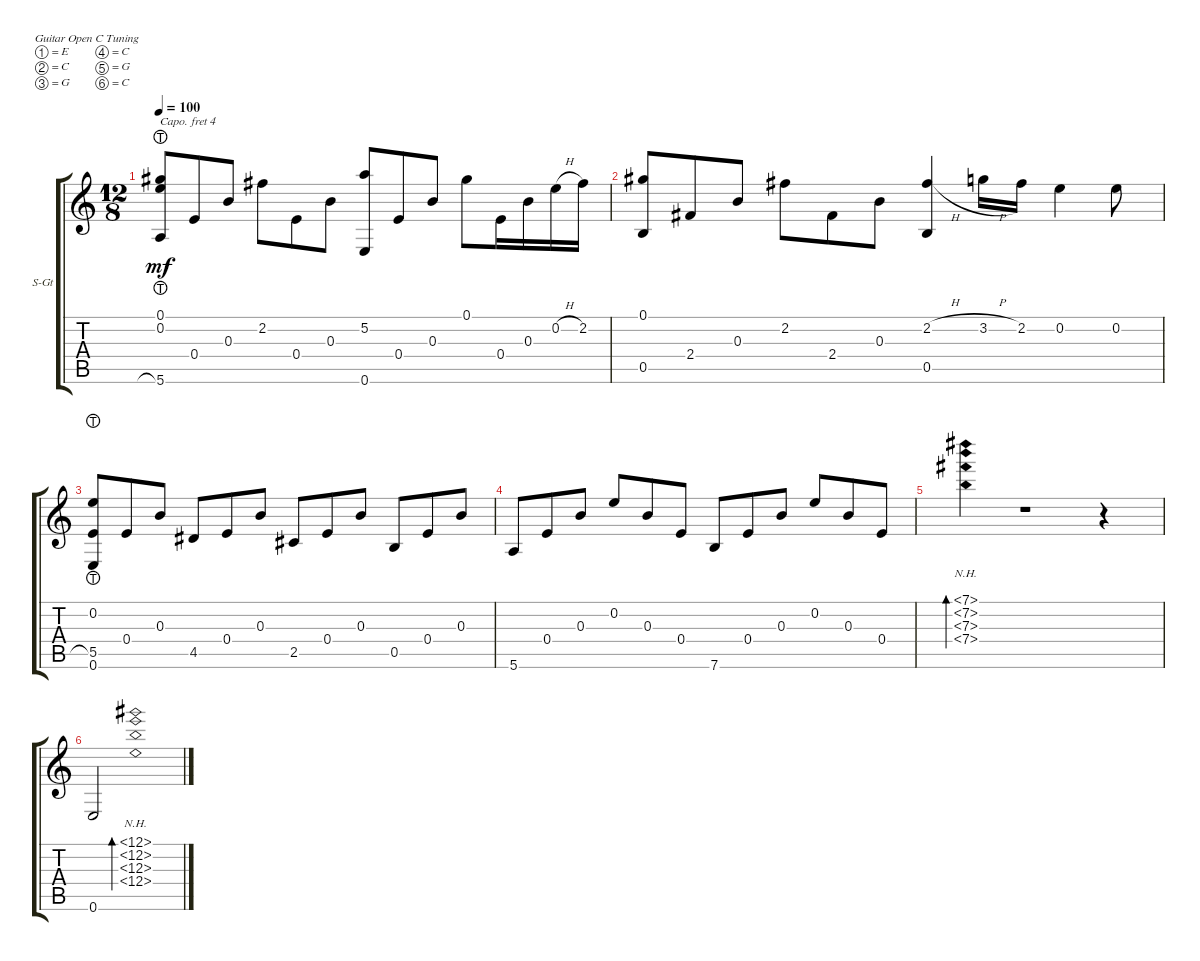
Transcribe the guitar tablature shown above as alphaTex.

\defaultSystemsLayout 4
\bracketExtendMode groupsimilarinstruments
\firstSystemTrackNameOrientation horizontal
\otherSystemsTrackNameOrientation horizontal
\track ("Steel Guitar" "S-Gt") {instrument acousticguitarsteel}
\staff {score tabs}
\capo 4
\tuning (E4 C4 G3 C3 G2 C2)
\ts (12 8)
\tempo 100
\clef g2
\ks c
(0.2 0.1 5.6{lht}).8{dy mf} 0.4.8 0.3.8 2.2.8 0.4.8 0.3.8 (5.2 0.6).8 0.4.8 0.3.8 0.1.8 0.4.16 0.3.16 0.2{h}.16 2.2.16 |
(0.1 0.5).8 2.4.8 0.3.8 2.2.8 2.4.8 0.3.8 (2.2{h} 0.5).4 3.2{h}.16 2.2.16 0.2.4 0.2.8 |
(0.6 5.5{lht} 0.2).8 0.4.8 0.3.8 4.5.8 0.4.8 0.3.8 2.5.8 0.4.8 0.3.8 0.5.8 0.4.8 0.3.8 |
5.6.8 0.4.8 0.3.8 0.2.8 0.3.8 0.4.8 7.6.8 0.4.8 0.3.8 0.2.8 0.3.8 0.4.8 |
(7.1{nh} 7.2{nh} 7.3{nh} 7.4{nh}).4{bd 237} r.1 r.4 |
0.6.2 (12.4{nh} 12.3{nh} 12.2{nh} 12.1{nh}).1{bd 479}
